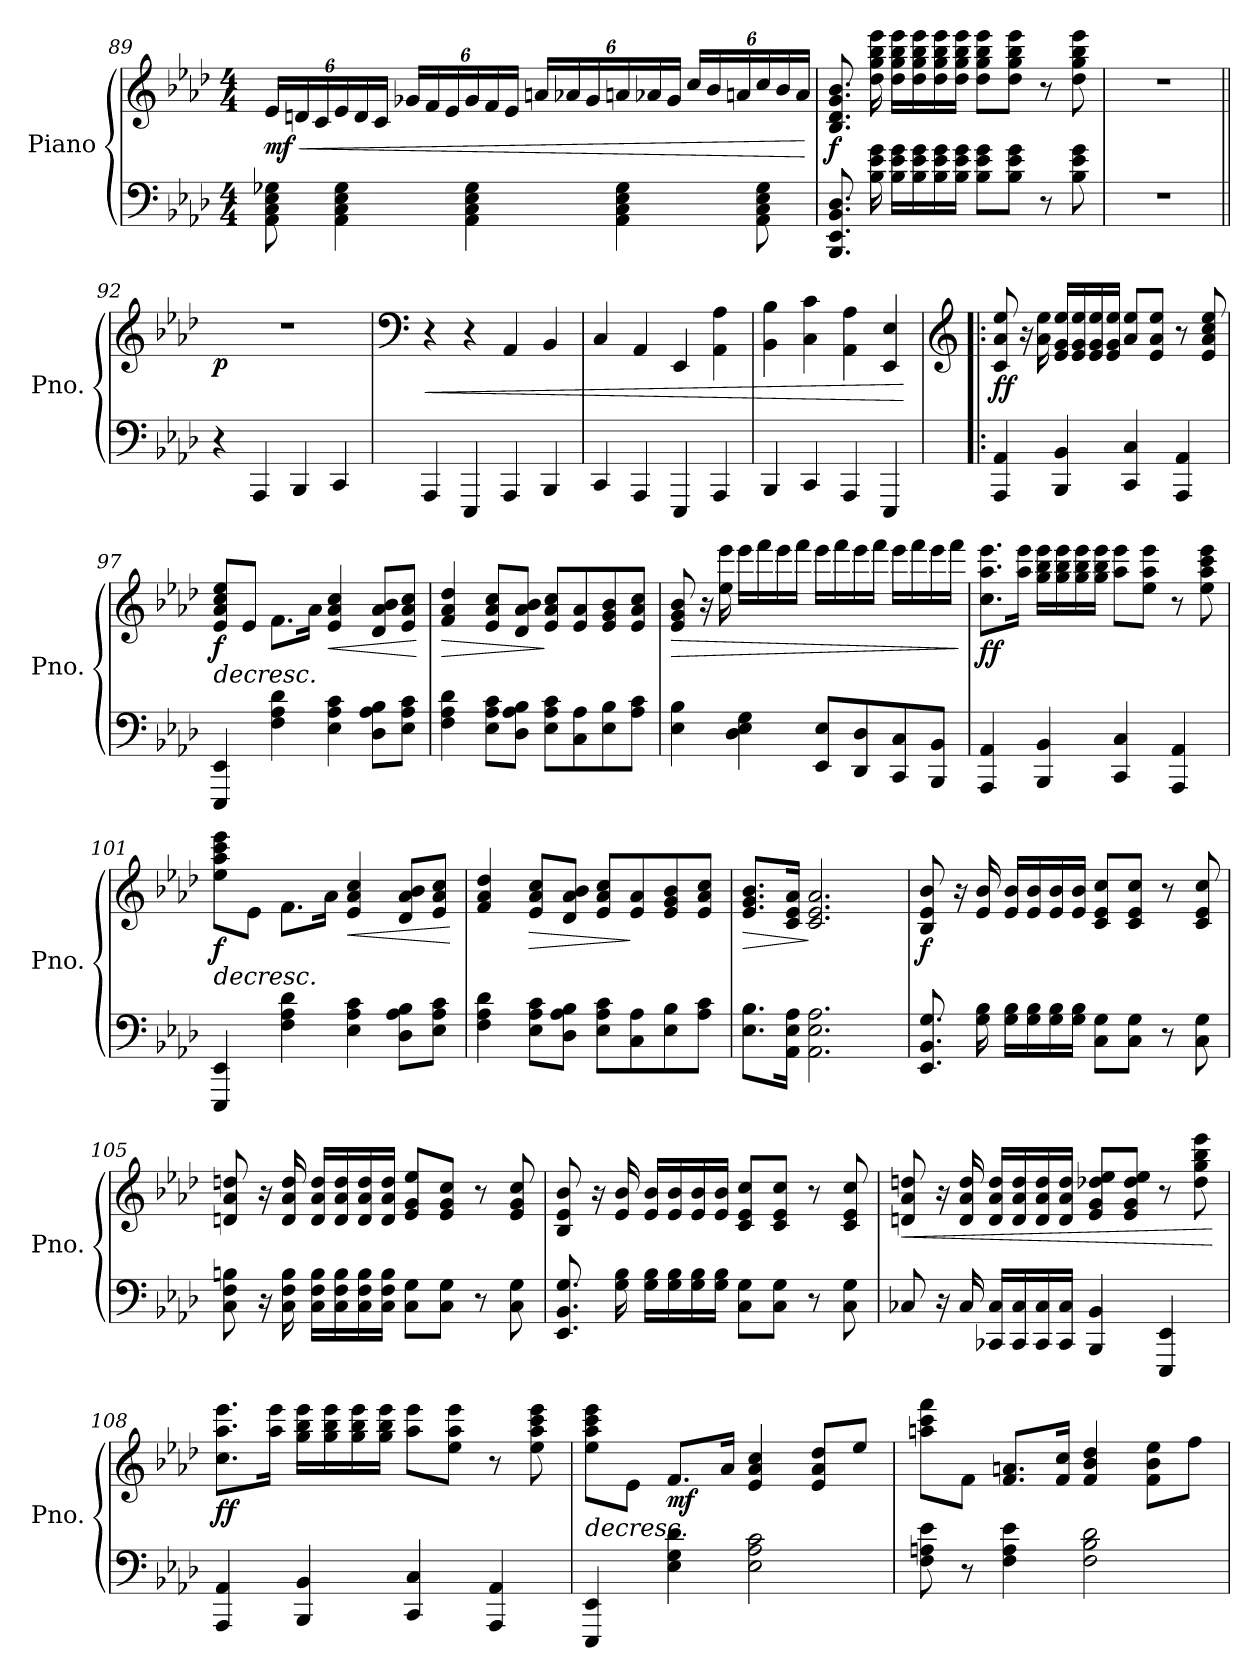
**kern	**kern	**dynam
*part1	*part1	*part1
*staff2	*staff1	*staff1/2
*I"Piano	*	*
*I'Pno.	*	*
!!LO:PB:g=z
*clefF4	*clefG2	*
*k[b-e-a-d-]	*k[b-e-a-d-]	*
*M4/4	*M4/4	*
*	*Xbrackettup	*
=89	=89	=89
!	!	!LO:HP:b
!	!	!LO:DY:n=1:b
8AA-\ 8C\ 8E-\ 8G-X\	24e-/LL	< mf
.	24dn/	.
.	24c/	.
4AA-\ 4C\ 4E-\ 4G-\	24e-/	.
.	24d/	.
.	24c/JJ	.
.	24g-X/LL	.
.	24f/	.
.	24e-/	.
4AA-\ 4C\ 4E-\ 4G-\	24g-/	.
.	24f/	.
.	24e-/JJ	.
.	24an/LL	.
.	24a-X/	.
.	24g-/	.
4AA-\ 4C\ 4E-\ 4G-\	24an/	.
.	24a-X/	.
.	24g-/JJ	.
.	24cc/LL	.
.	24b-/	.
.	24an/	.
8AA-\ 8C\ 8E-\ 8G-\	24cc/	.
.	24b-/	.
.	24a/JJ	.
.	.	[
=90	=90	=90
!	!	!LO:DY:b
8.BBB-/ 8.EE-/ 8.BB-/ 8.D-/	8.B-/ 8.d-/ 8.g/ 8.b-/	f
16B-\ 16e-\ 16g\	16dd-\ 16gg\ 16bb-\ 16eee-\	.
16B-\ 16e-\ 16g\LL	16dd-\ 16gg\ 16bb-\ 16eee-\LL	.
16B-\ 16e-\ 16g\	16dd-\ 16gg\ 16bb-\ 16eee-\	.
16B-\ 16e-\ 16g\	16dd-\ 16gg\ 16bb-\ 16eee-\	.
16B-\ 16e-\ 16g\JJ	16dd-\ 16gg\ 16bb-\ 16eee-\JJ	.
8B-\ 8e-\ 8g\L	8dd-\ 8gg\ 8bb-\ 8eee-\L	.
8B-\ 8e-\ 8g\J	8dd-\ 8gg\ 8bb-\ 8eee-\J	.
8r	8r	.
8B-\ 8e-\ 8g\	8dd-\ 8gg\ 8bb-\ 8eee-\	.
=91	=91	=91
1r	1r	.
!!LO:LB:g=z
=92||	=92||	=92||
!	!	!LO:DY:b
4r	1r	p
4AAA-/	.	.
4BBB-/	.	.
4CC/	.	.
=93	=93	=93
*	*clefF4	*
!	!	!LO:HP:b
4AAA-/	4r	<
4EEE-/	4r	.
4AAA-/	4AA-/	.
4BBB-/	4BB-/	.
=94	=94	=94
4CC/	4C/	.
4AAA-/	4AA-/	.
4EEE-/	4EE-/	.
4AAA-/	4AA-\ 4A-\	.
=95	=95	=95
4BBB-/	4BB-\ 4B-\	.
4CC/	4C\ 4c\	.
4AAA-/	4AA-\ 4A-\	.
4EEE-/	4EE-/ 4E-/	.
.	.	[
=96!|:	=96!|:	=96!|:
*	*clefG2	*
!	!	!LO:DY:b
4AAA-/ 4AA-/	8c/ 8a-/ 8ee-/	ff
.	16r	.
.	16a-\ 16ee-\	.
4BBB-/ 4BB-/	16e-/ 16g/ 16ee-/LL	.
.	16e-/ 16g/ 16ee-/	.
.	16e-/ 16g/ 16ee-/	.
.	16e-/ 16g/ 16ee-/JJ	.
4CC/ 4C/	8a-/ 8ee-/L	.
.	8e-/ 8a-/ 8ee-/J	.
4AAA-/ 4AA-/	8r	.
.	8e-/ 8a-/ 8cc/ 8ee-/	.
=97	=97	=97
!	!	!LO:HP:b
!	!	!LO:DY:n=1:b
4EEE-/ 4EE-/	8e-/ 8a-/ 8cc/ 8ee-/L	> f
.	8e-/J	.
4F\ 4A-\ 4d-\	8.f\L	.
.	16a-\Jk	.
!	!	!LO:HP:b
4E-\ 4A-\ 4c\	4e-/ 4a-/ 4cc/	<
8D-\ 8A-\ 8B-\L	8d-/ 8a-/ 8b-/L	.
8E-\ 8A-\ 8c\J	8e-/ 8a-/ 8cc/J	.
.	.	] [
!!LO:LB:g=z
=98	=98	=98
!	!	!LO:HP:b
4F\ 4A-\ 4d-\	4f/ 4a-/ 4dd-/	>
8E-\ 8A-\ 8c\L	8e-/ 8a-/ 8cc/L	.
8D-\ 8A-\ 8B-\J	8d-/ 8a-/ 8b-/J	.
8E-\ 8A-\ 8c\L	8e-/ 8a-/ 8cc/L	]
8C\ 8A-\	8e-/ 8a-/	.
8E-\ 8B-\	8e-/ 8g/ 8b-/	.
8A-\ 8c\J	8e-/ 8a-/ 8cc/J	.
=99	=99	=99
!	!	!LO:HP:b
4E-\ 4B-\	8e-/ 8g/ 8b-/	>
.	16r	.
.	16ee-\ 16eee-\	.
4D-\ 4E-\ 4G\	16eee-\LL	.
.	16fff\	.
.	16eee-\	.
.	16fff\JJ	.
8EE-/ 8E-/L	16eee-\LL	.
.	16fff\	.
8DD-/ 8D-/	16eee-\	.
.	16fff\JJ	.
8CC/ 8C/	16eee-\LL	.
.	16fff\	.
8BBB-/ 8BB-/J	16eee-\	.
.	16fff\JJ	.
.	.	]
=100	=100	=100
!	!	!LO:DY:b
4AAA-/ 4AA-/	8.cc\ 8.aa-\ 8.eee-\L	ff
.	16aa-\ 16eee-\Jk	.
4BBB-/ 4BB-/	16gg\ 16bb-\ 16eee-\LL	.
.	16gg\ 16bb-\ 16eee-\	.
.	16gg\ 16bb-\ 16eee-\	.
.	16gg\ 16bb-\ 16eee-\JJ	.
4CC/ 4C/	8aa-\ 8eee-\L	.
.	8ee-\ 8aa-\ 8eee-\J	.
4AAA-/ 4AA-/	8r	.
.	8ee-\ 8aa-\ 8ccc\ 8eee-\	.
!!LO:LB:g=z
=101	=101	=101
!	!	!LO:HP:b
!	!	!LO:DY:n=1:b
4EEE-/ 4EE-/	8ee-\ 8aa-\ 8ccc\ 8eee-\L	> f
.	8e-\J	.
4F\ 4A-\ 4d-\	8.f\L	.
.	16a-\Jk	.
!	!	!LO:HP:b
4E-\ 4A-\ 4c\	4e-/ 4a-/ 4cc/	<
8D-\ 8A-\ 8B-\L	8d-/ 8a-/ 8b-/L	.
8E-\ 8A-\ 8c\J	8e-/ 8a-/ 8cc/J	.
.	.	] [
=102	=102	=102
4F\ 4A-\ 4d-\	4f/ 4a-/ 4dd-/	.
!	!	!LO:HP:b
8E-\ 8A-\ 8c\L	8e-/ 8a-/ 8cc/L	>
8D-\ 8A-\ 8B-\J	8d-/ 8a-/ 8b-/J	.
8E-\ 8A-\ 8c\L	8e-/ 8a-/ 8cc/L	.
8C\ 8A-\	8e-/ 8a-/	]
8E-\ 8B-\	8e-/ 8g/ 8b-/	.
8A-\ 8c\J	8e-/ 8a-/ 8cc/J	.
=103	=103	=103
!	!	!LO:HP:b
8.E-\ 8.B-\L	8.e-/ 8.g/ 8.b-/L	>
16AA-\ 16E-\ 16A-\Jk	16c/ 16e-/ 16a-/Jk	.
2.AA-\ 2.E-\ 2.A-\	2.c/ 2.e-/ 2.a-/	]
=104	=104	=104
!	!	!LO:DY:b
8.EE-/ 8.BB-/ 8.G/	8B-/ 8e-/ 8b-/	f
.	16r	.
16G\ 16B-\	16e-/ 16b-/	.
16G\ 16B-\LL	16e-/ 16b-/LL	.
16G\ 16B-\	16e-/ 16b-/	.
16G\ 16B-\	16e-/ 16b-/	.
16G\ 16B-\JJ	16e-/ 16b-/JJ	.
8C\ 8G\L	8c/ 8e-/ 8cc/L	.
8C\ 8G\J	8c/ 8e-/ 8cc/J	.
8r	8r	.
8C\ 8G\	8c/ 8e-/ 8cc/	.
!!LO:LB:g=z
=105	=105	=105
8C\ 8F\ 8Bn\	8dn/ 8a-/ 8ddn/	.
16r	16r	.
16C\ 16F\ 16B\	16d/ 16a-/ 16dd/	.
16C\ 16F\ 16B\LL	16d/ 16a-/ 16dd/LL	.
16C\ 16F\ 16B\	16d/ 16a-/ 16dd/	.
16C\ 16F\ 16B\	16d/ 16a-/ 16dd/	.
16C\ 16F\ 16B\JJ	16d/ 16a-/ 16dd/JJ	.
8C\ 8G\L	8e-/ 8g/ 8ee-/L	.
8C\ 8G\J	8e-/ 8g/ 8cc/J	.
8r	8r	.
8C\ 8G\	8e-/ 8g/ 8cc/	.
=106	=106	=106
8.EE-/ 8.BB-/ 8.G/	8B-/ 8e-/ 8b-/	.
.	16r	.
16G\ 16B-\	16e-/ 16b-/	.
16G\ 16B-\LL	16e-/ 16b-/LL	.
16G\ 16B-\	16e-/ 16b-/	.
16G\ 16B-\	16e-/ 16b-/	.
16G\ 16B-\JJ	16e-/ 16b-/JJ	.
8C\ 8G\L	8c/ 8e-/ 8cc/L	.
8C\ 8G\J	8c/ 8e-/ 8cc/J	.
8r	8r	.
8C\ 8G\	8c/ 8e-/ 8cc/	.
=107	=107	=107
!	!	!LO:HP:b
8C-X/	8dn/ 8a-/ 8ddn/	<
16r	16r	.
16C-/	16d/ 16a-/ 16dd/	.
16CC-X/ 16C-/LL	16d/ 16a-/ 16dd/LL	.
16CC-/ 16C-/	16d/ 16a-/ 16dd/	.
16CC-/ 16C-/	16d/ 16a-/ 16dd/	.
16CC-/ 16C-/JJ	16d/ 16a-/ 16dd/JJ	.
4BBB-/ 4BB-/	8e-/ 8g/ 8dd-X/ 8ee-/L	.
.	8e-/ 8g/ 8dd-/ 8ee-/J	.
4EEE-/ 4EE-/	8r	.
.	8dd-\ 8gg\ 8bb-\ 8eee-\	.
.	.	[
!!LO:PB:g=z
=108	=108	=108
!	!	!LO:DY:b
4AAA-/ 4AA-/	8.cc\ 8.aa-\ 8.eee-\L	ff
.	16aa-\ 16eee-\Jk	.
4BBB-/ 4BB-/	16gg\ 16bb-\ 16eee-\LL	.
.	16gg\ 16bb-\ 16eee-\	.
.	16gg\ 16bb-\ 16eee-\	.
.	16gg\ 16bb-\ 16eee-\JJ	.
4CC/ 4C/	8aa-\ 8eee-\L	.
.	8ee-\ 8aa-\ 8eee-\J	.
4AAA-/ 4AA-/	8r	.
.	8ee-\ 8aa-\ 8ccc\ 8eee-\	.
=109	=109	=109
!	!	!LO:HP:b
4EEE-/ 4EE-/	8ee-\ 8aa-\ 8ccc\ 8eee-\L	>
.	8e-\J	.
!	!	!LO:DY:b
4E-\ 4G\ 4d-\	8.f/L	mf
.	16a-/Jk	.
2E-\ 2A-\ 2c\	4e-/ 4a-/ 4cc/	.
.	8e-/ 8a-/ 8dd-/L	.
.	8ee-/J	.
.	.	]
=110	=110	=110
8F\ 8An\ 8e-\	8aan\ 8ccc\ 8fff\L	.
8r	8f\J	.
4F\ 4A\ 4e-\	8.f/ 8.an/L	.
.	16f/ 16cc/Jk	.
2F\ 2B-\ 2d-\	4f/ 4b-/ 4dd-/	.
.	8f\ 8b-\ 8ee-\L	.
.	8ff\J	.
=	=	=
*-	*-	*-
